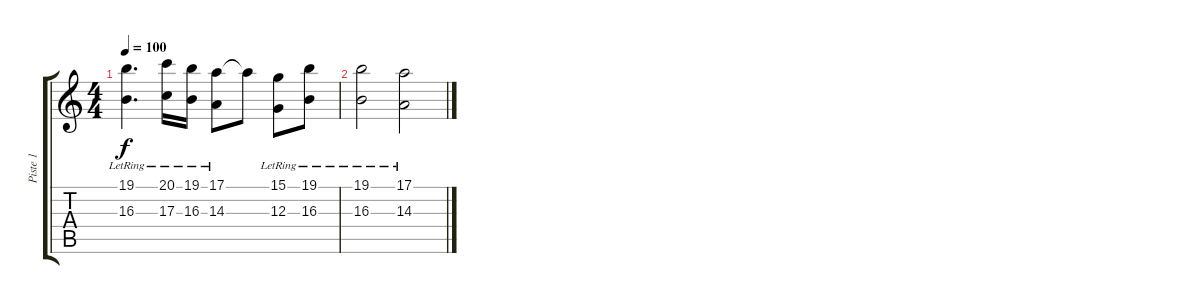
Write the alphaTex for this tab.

\track ("Piste 1" "Piste 1") {instrument acousticgrandpiano}
\staff {score tabs}
\tuning (E4 B3 G3 D3 A2 E2) {hide}
\ts (4 4)
\tempo 100
\clef g2
\ks c
(19.1{lr} 16.3{lr}).4{d dy f} (20.1{lr} 17.3{lr}).16 (19.1{lr} 16.3{lr}).16 (17.1{lr} 14.3{lr}).8 17.1{t}.8 (15.1{lr} 12.3{lr}).8 (19.1{lr} 16.3{lr}).8 |
(19.1{lr} 16.3{lr}).2 (17.1{lr} 14.3{lr}).2
